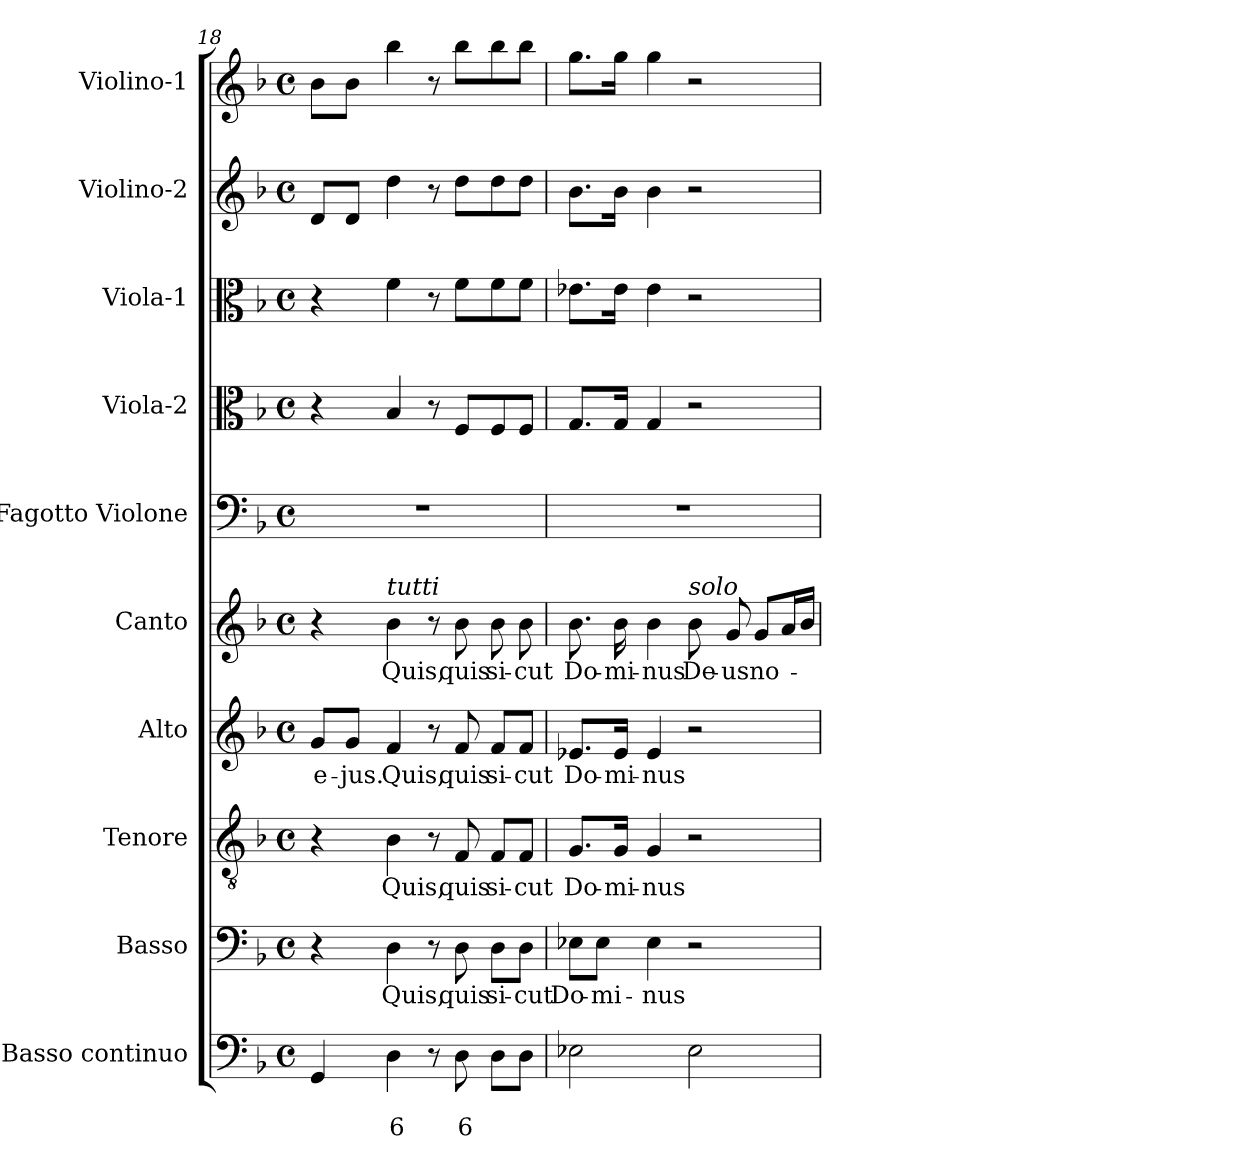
**kern	**text	**text	**kern	**text	**kern	**text	**kern	**text	**kern	**text	**kern	**kern	**kern	**kern	**kern
*part10	*part10	*part10	*part9	*part9	*part8	*part8	*part7	*part7	*part6	*part6	*part5	*part4	*part3	*part2	*part1
*staff10	*staff10	*staff10	*staff9	*staff9	*staff8	*staff8	*staff7	*staff7	*staff6	*staff6	*staff5	*staff4	*staff3	*staff2	*staff1
*I"Basso continuo	*	*	*I"Basso	*	*I"Tenore	*	*I"Alto	*	*I"Canto	*	*I"Fagotto Violone	*I"Viola-2	*I"Viola-1	*I"Violino-2	*I"Violino-1
*I'BC	*	*	*I'B	*	*I'T	*	*I'A	*	*I'C	*	*I'Fg	*I'Va2	*I'Va1	*I'Vi2	*I'Vi1
*clefF4	*	*	*clefF4	*	*clefGv2	*	*clefG2	*	*clefG2	*	*clefF4	*clefC3	*clefC3	*clefG2	*clefG2
*k[b-]	*	*	*k[b-]	*	*k[b-]	*	*k[b-]	*	*k[b-]	*	*k[b-]	*k[b-]	*k[b-]	*k[b-]	*k[b-]
*F:	*	*	*F:	*	*F:	*	*F:	*	*F:	*	*F:	*F:	*F:	*F:	*F:
*M4/4	*	*	*M4/4	*	*M4/4	*	*M4/4	*	*M4/4	*	*M4/4	*M4/4	*M4/4	*M4/4	*M4/4
*met(c)	*	*	*met(c)	*	*met(c)	*	*met(c)	*	*met(c)	*	*met(c)	*met(c)	*met(c)	*met(c)	*met(c)
=18	=18	=18	=18	=18	=18	=18	=18	=18	=18	=18	=18	=18	=18	=18	=18
!	!	!	!	!	!	!	!	!LO:LY:b	!	!	!	!	!	!	!
4GG/	.	.	4r	.	4r	.	8g/L	e-	4r	.	1r	4r	4r	8d/L	8b-\L
!	!	!	!	!	!	!	!	!LO:LY:b	!	!	!	!	!	!	!
.	.	.	.	.	.	.	8g/J	-jus.	.	.	.	.	.	8d/J	8b-\J
!	!	!LO:LY:b	!	!	!	!	!	!	!	!	!	!	!	!	!
!	!	!	!	!LO:LY:b	!	!	!	!	!	!	!	!	!	!	!
!	!	!	!	!	!	!LO:LY:b	!	!	!	!	!	!	!	!	!
!	!	!	!	!	!	!	!	!LO:LY:b	!	!	!	!	!	!	!
!	!	!	!	!	!	!	!	!	!LO:TX:a:i:t=tutti	!	!	!	!	!	!
!	!	!	!	!	!	!	!	!	!	!LO:LY:b	!	!	!	!	!
4D\	.	6	4D\	Quis,	4B-\	Quis,	4f/	Quis,	4b-\	Quis,	.	4B-/	4f\	4dd\	4bb-\
8r	.	.	8r	.	8r	.	8r	.	8r	.	.	8r	8r	8r	8r
!	!	!LO:LY:b	!	!	!	!	!	!	!	!	!	!	!	!	!
!	!	!	!	!LO:LY:b	!	!	!	!	!	!	!	!	!	!	!
!	!	!	!	!	!	!LO:LY:b	!	!	!	!	!	!	!	!	!
!	!	!	!	!	!	!	!	!LO:LY:b	!	!	!	!	!	!	!
!	!	!	!	!	!	!	!	!	!	!LO:LY:b	!	!	!	!	!
8D\	.	6	8D\	quis	8F/	quis	8f/	quis	8b-\	quis	.	8F/L	8f\L	8dd\L	8bb-\L
!	!	!	!	!LO:LY:b	!	!	!	!	!	!	!	!	!	!	!
!	!	!	!	!	!	!LO:LY:b	!	!	!	!	!	!	!	!	!
!	!	!	!	!	!	!	!	!LO:LY:b	!	!	!	!	!	!	!
!	!	!	!	!	!	!	!	!	!	!LO:LY:b	!	!	!	!	!
8D\L	.	.	8D\L	si-	8F/L	si-	8f/L	si-	8b-\	si-	.	8F/	8f\	8dd\	8bb-\
!	!	!	!	!LO:LY:b	!	!	!	!	!	!	!	!	!	!	!
!	!	!	!	!	!	!LO:LY:b	!	!	!	!	!	!	!	!	!
!	!	!	!	!	!	!	!	!LO:LY:b	!	!	!	!	!	!	!
!	!	!	!	!	!	!	!	!	!	!LO:LY:b	!	!	!	!	!
8D\J	.	.	8D\J	-cut	8F/J	-cut	8f/J	-cut	8b-\	-cut	.	8F/J	8f\J	8dd\J	8bb-\J
=19	=19	=19	=19	=19	=19	=19	=19	=19	=19	=19	=19	=19	=19	=19	=19
!	!	!	!	!LO:LY:b	!	!	!	!	!	!	!	!	!	!	!
!	!	!	!	!	!	!LO:LY:b	!	!	!	!	!	!	!	!	!
!	!	!	!	!	!	!	!	!LO:LY:b	!	!	!	!	!	!	!
!	!	!	!	!	!	!	!	!	!	!LO:LY:b	!	!	!	!	!
2E-X\	.	.	8E-X\L	Do-	8.G/L	Do-	8.e-X/L	Do-	8.b-\	Do-	1r	8.G/L	8.e-X\L	8.b-\L	8.gg\L
!	!	!	!	!LO:LY:b	!	!	!	!	!	!	!	!	!	!	!
.	.	.	8E-\J	-mi-	.	.	.	.	.	.	.	.	.	.	.
!	!	!	!	!	!	!LO:LY:b	!	!	!	!	!	!	!	!	!
!	!	!	!	!	!	!	!	!LO:LY:b	!	!	!	!	!	!	!
!	!	!	!	!	!	!	!	!	!	!LO:LY:b	!	!	!	!	!
.	.	.	.	.	16G/Jk	-mi-	16e-/Jk	-mi-	16b-\	-mi-	.	16G/Jk	16e-\Jk	16b-\Jk	16gg\Jk
!	!	!	!	!LO:LY:b	!	!	!	!	!	!	!	!	!	!	!
!	!	!	!	!	!	!LO:LY:b	!	!	!	!	!	!	!	!	!
!	!	!	!	!	!	!	!	!LO:LY:b	!	!	!	!	!	!	!
!	!	!	!	!	!	!	!	!	!	!LO:LY:b	!	!	!	!	!
.	.	.	4E-\	-nus	4G/	-nus	4e-/	-nus	4b-\	-nus	.	4G/	4e-\	4b-\	4gg\
!	!	!	!	!	!	!	!	!	!LO:TX:a:i:t=solo	!	!	!	!	!	!
!	!	!	!	!	!	!	!	!	!	!LO:LY:b	!	!	!	!	!
2E-\	.	.	2r	.	2r	.	2r	.	8b-\	De-	.	2r	2r	2r	2r
!	!	!	!	!	!	!	!	!	!	!LO:LY:b	!	!	!	!	!
.	.	.	.	.	.	.	.	.	8g/	-us	.	.	.	.	.
!	!	!	!	!	!	!	!	!	!	!LO:LY:b	!	!	!	!	!
.	.	.	.	.	.	.	.	.	8g/L	no-	.	.	.	.	.
.	.	.	.	.	.	.	.	.	16a/L	.	.	.	.	.	.
.	.	.	.	.	.	.	.	.	16b-/JJ	.	.	.	.	.	.
=	=	=	=	=	=	=	=	=	=	=	=	=	=	=	=
*-	*-	*-	*-	*-	*-	*-	*-	*-	*-	*-	*-	*-	*-	*-	*-
